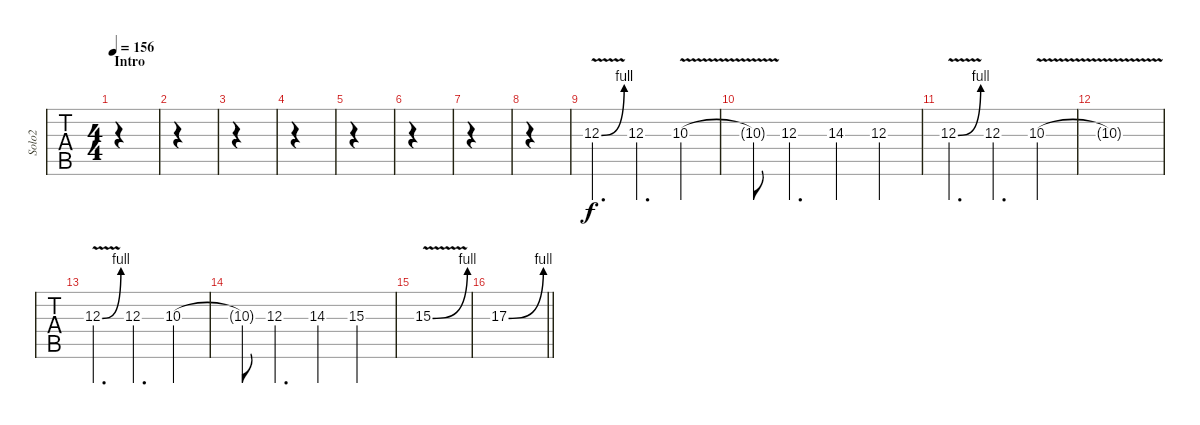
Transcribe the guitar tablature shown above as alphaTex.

\track ("Solo2" "Solo2") {instrument distortionguitar}
\staff {tabs}
\tuning (Eb4 Bb3 Gb3 Db3 Ab2 Db2) {hide}
\ts (4 4)
\section ("" "Intro")
\tempo 156
\clef g2
\ks c
|
|
|
|
|
|
|
|
12.3{be (bend 0 0 60 4) v}.4{d} 12.3.4{d} 10.3{v}.4 |
10.3{v t}.8 12.3.4{d} 14.3.4 12.3.4 |
12.3{be (bend 0 0 60 4) v}.4{d} 12.3.4{d} 10.3{v}.4 |
10.3{v t}.1 |
12.3{be (bend 0 0 60 4) v}.4{d} 12.3.4{d} 10.3.4 |
10.3{t}.8 12.3.4{d} 14.3.4 15.3.4 |
15.3{be (bend 0 0 60 4) v}.1 |
\barLineRight lightlight
17.3{be (bend 0 0 60 4)}.1
